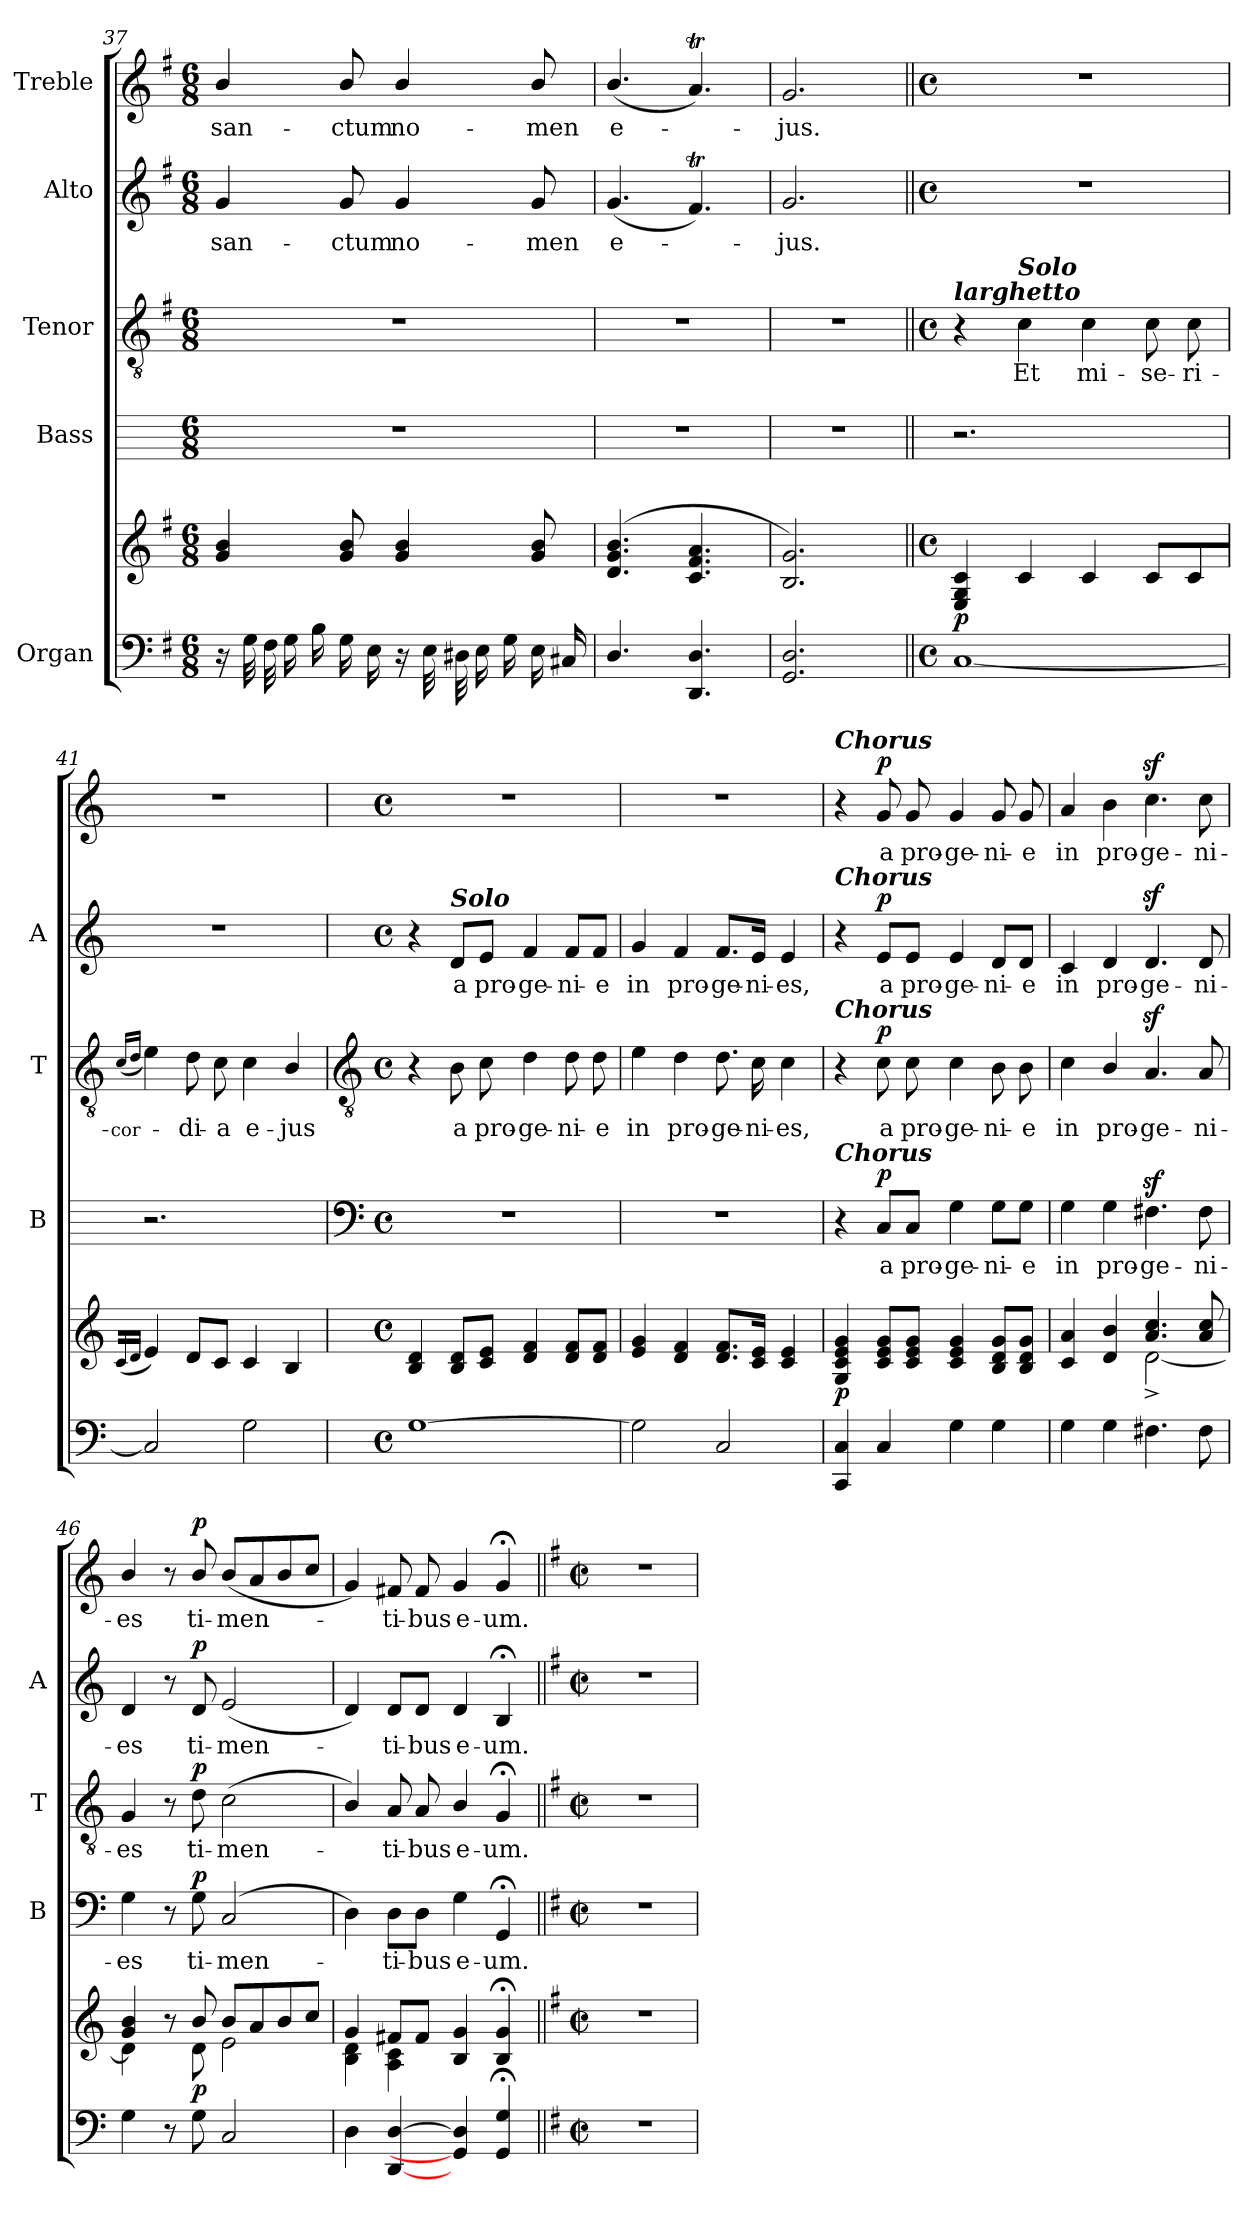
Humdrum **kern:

**kern	**kern	**dynam	**kern	**text	**dynam	**kern	**text	**dynam	**kern	**text	**dynam	**kern	**text	**dynam
*part5	*part5	*part5	*part4	*part4	*part4	*part3	*part3	*part3	*part2	*part2	*part2	*part1	*part1	*part1
*staff6	*staff5	*staff5/6	*staff4	*staff4	*staff4	*staff3	*staff3	*staff3	*staff2	*staff2	*staff2	*staff1	*staff1	*staff1
*I"Organ	*	*	*I"Bass	*	*	*I"Tenor	*	*	*I"Alto	*	*	*I"Treble	*	*
*	*	*	*I'B	*	*	*I'T	*	*	*I'A	*	*	*	*	*
*clefF4	*clefG2	*	*	*	*	*clefGv2	*	*	*clefG2	*	*	*clefG2	*	*
*k[f#]	*k[f#]	*	*	*	*	*k[f#]	*	*	*k[f#]	*	*	*k[f#]	*	*
*G:	*G:	*	*	*	*	*G:	*	*	*G:	*	*	*G:	*	*
*M6/8	*M6/8	*	*M6/8	*	*	*M6/8	*	*	*M6/8	*	*	*M6/8	*	*
=37	=37	=37	=37	=37	=37	=37	=37	=37	=37	=37	=37	=37	=37	=37
*	*^	*	*	*	*	*	*	*	*	*	*	*	*	*
!	!	!LO:N:vis=1	!	!	!	!	!LO:N:vis=1	!	!	!	!LO:LY:b	!	!	!LO:LY:b	!
16r	4g/ 4b/	2.ryy	.	2.r	.	.	2.r	.	.	4g	san-	.	4b/	san-	.
32GLLL	.	.	.	.	.	.	.	.	.	.	.	.	.	.	.
32F#	.	.	.	.	.	.	.	.	.	.	.	.	.	.	.
16G	.	.	.	.	.	.	.	.	.	.	.	.	.	.	.
16B	.	.	.	.	.	.	.	.	.	.	.	.	.	.	.
!	!	!	!	!	!	!	!	!	!	!	!LO:LY:b	!	!	!LO:LY:b	!
16G	8g/ 8b/	.	.	.	.	.	.	.	.	8g	-ctum	.	8b/	-ctum	.
16EJJ	.	.	.	.	.	.	.	.	.	.	.	.	.	.	.
!	!	!	!	!	!	!	!	!	!	!	!LO:LY:b	!	!	!LO:LY:b	!
16r	4g/ 4b/	.	.	.	.	.	.	.	.	4g	no-	.	4b/	no-	.
32ELLL	.	.	.	.	.	.	.	.	.	.	.	.	.	.	.
32D#X	.	.	.	.	.	.	.	.	.	.	.	.	.	.	.
16E	.	.	.	.	.	.	.	.	.	.	.	.	.	.	.
16G	.	.	.	.	.	.	.	.	.	.	.	.	.	.	.
!	!	!	!	!	!	!	!	!	!	!	!LO:LY:b	!	!	!LO:LY:b	!
16E	8g/ 8b/	.	.	.	.	.	.	.	.	8g	-men	.	8b/	-men	.
16C#XJJ	.	.	.	.	.	.	.	.	.	.	.	.	.	.	.
=38	=38	=38	=38	=38	=38	=38	=38	=38	=38	=38	=38	=38	=38	=38	=38
!	!	!LO:N:vis=1	!	!	!	!	!LO:N:vis=1	!	!	!	!LO:LY:b	!	!	!LO:LY:b	!
4.D/	(>4.d/ 4.g/ 4.b/	2.ryy	.	2.r	.	.	2.r	.	.	(<4.g	e-	.	(<4.b/	e-	.
4.DD 4.D	4.c/ 4.f#/ 4.a/	.	.	.	.	.	.	.	.	4.f#t)	.	.	4.aT)	.	.
=39	=39	=39	=39	=39	=39	=39	=39	=39	=39	=39	=39	=39	=39	=39	=39
!	!	!LO:N:vis=1	!	!	!	!	!LO:N:vis=1	!	!	!	!LO:LY:b	!	!	!LO:LY:b	!
2.GG 2.D	2.B/ 2.g/)	2.ryy	.	2.r	.	.	2.r	.	.	2.g	jus.	.	2.g	jus.	.
*	*v	*v	*	*	*	*	*	*	*	*	*	*	*	*	*
=40||	=40||	=40||	=40||	=40||	=40||	=40||	=40||	=40||	=40||	=40||	=40||	=40||	=40||	=40||
*k[]	*k[]	*	*	*	*	*k[]	*	*	*k[]	*	*	*k[]	*	*
*C:	*C:	*	*	*	*	*C:	*	*	*C:	*	*	*C:	*	*
*M4/4	*M4/4	*	*	*	*	*M4/4	*	*	*M4/4	*	*	*M4/4	*	*
*met(c)	*met(c)	*	*	*	*	*met(c)	*	*	*met(c)	*	*	*met(c)	*	*
*	*^	*	*	*	*	*	*	*	*	*	*	*	*	*
!	!	!	!	!	!	!	!LO:TX:a:Bi:t=larghetto	!	!	!	!	!	!	!	!
!	!LO:TX:a:Bi:t=larghetto	!	!	!	!	!	!	!	!	!	!	!	!	!	!
!	!	!	!LO:DY:b	!	!	!	!	!	!	!	!	!	!	!	!
*	*v	*v	*	*	*	*	*	*	*	*	*	*	*	*	*
[1C	4E/ 4G/ 4c/	p	2.r	.	.	4r	.	.	1r	.	.	1r	.	.
!	!	!	!	!	!	!LO:TX:a:Bi:t=Solo	!	!	!	!	!	!	!	!
!	!	!	!	!	!	!	!LO:LY:b	!	!	!	!	!	!	!
.	4c/	.	.	.	.	4c	Et	.	.	.	.	.	.	.
!	!	!	!	!	!	!	!LO:LY:b	!	!	!	!	!	!	!
.	4c/	.	.	.	.	4c	mi-	.	.	.	.	.	.	.
!	!	!	!	!	!	!	!LO:LY:b	!	!	!	!	!	!	!
.	8c/L	.	4ryy	.	.	8c	-se-	.	.	.	.	.	.	.
!	!	!	!	!	!	!	!LO:LY:b	!	!	!	!	!	!	!
.	8c/	.	.	.	.	8c	-ri-	.	.	.	.	.	.	.
=41	=41	=41	=41	=41	=41	=41	=41	=41	=41	=41	=41	=41	=41	=41
!	!	!	!	!	!	!	!LO:LY:b	!	!	!	!	!	!	!
.	(>16qqc/L	.	.	.	.	(<16qqc/LL	-cor-	.	.	.	.	.	.	.
.	16qqd/JJ	.	.	.	.	16qqd/JJ	.	.	.	.	.	.	.	.
2C]	4e/)	.	2.r	.	.	4e)	.	.	1r	.	.	1r	.	.
!	!	!	!	!	!	!	!LO:LY:b	!	!	!	!	!	!	!
.	8d/L	.	.	.	.	8d	-di-	.	.	.	.	.	.	.
!	!	!	!	!	!	!	!LO:LY:b	!	!	!	!	!	!	!
.	8c/J	.	.	.	.	8c	-a	.	.	.	.	.	.	.
!	!	!	!	!	!	!	!LO:LY:b	!	!	!	!	!	!	!
2G	4c/	.	.	.	.	4c	e-	.	.	.	.	.	.	.
!	!	!	!	!	!	!	!LO:LY:b	!	!	!	!	!	!	!
.	4B/	.	4ryy	.	.	4B/	-jus	.	.	.	.	.	.	.
!!LO:LB:g=z
=42	=42	=42	=42	=42	=42	=42	=42	=42	=42	=42	=42	=42	=42	=42
*	*	*	*clefF4	*	*	*clefGv2	*	*	*	*	*	*	*	*
*	*	*	*k[]	*	*	*	*	*	*	*	*	*	*	*
*	*	*	*C:	*	*	*	*	*	*	*	*	*	*	*
*M4/4	*M4/4	*	*M4/4	*	*	*M4/4	*	*	*M4/4	*	*	*M4/4	*	*
*met(c)	*met(c)	*	*met(c)	*	*	*met(c)	*	*	*met(c)	*	*	*met(c)	*	*
*	*^	*	*	*	*	*	*	*	*	*	*	*	*	*
[1G	4B 4d	1ryy	.	1r	.	.	4r	.	.	4r	.	.	1r	.	.
!	!	!	!	!	!	!	!	!	!	!LO:TX:a:Bi:t=Solo	!	!	!	!	!
!	!	!	!	!	!	!	!	!LO:LY:b	!	!	!LO:LY:b	!	!	!	!
.	8B 8dL	.	.	.	.	.	8B	a	.	8d/L	a	.	.	.	.
!	!	!	!	!	!	!	!	!LO:LY:b	!	!	!LO:LY:b	!	!	!	!
.	8c 8eJ	.	.	.	.	.	8c	pro-	.	8e/J	pro-	.	.	.	.
!	!	!	!	!	!	!	!	!LO:LY:b	!	!	!LO:LY:b	!	!	!	!
.	4d 4f	.	.	.	.	.	4d	-ge-	.	4f	-ge-	.	.	.	.
!	!	!	!	!	!	!	!	!LO:LY:b	!	!	!LO:LY:b	!	!	!	!
.	8d 8fL	.	.	.	.	.	8d	-ni-	.	8f/L	-ni-	.	.	.	.
!	!	!	!	!	!	!	!	!LO:LY:b	!	!	!LO:LY:b	!	!	!	!
.	8d 8fJ	.	.	.	.	.	8d	-e	.	8f/J	-e	.	.	.	.
=43	=43	=43	=43	=43	=43	=43	=43	=43	=43	=43	=43	=43	=43	=43	=43
!	!	!	!	!	!	!	!	!LO:LY:b	!	!	!LO:LY:b	!	!	!	!
2G]	4e 4g	1ryy	.	1r	.	.	4e	in	.	4g	in	.	1r	.	.
!	!	!	!	!	!	!	!	!LO:LY:b	!	!	!LO:LY:b	!	!	!	!
.	4d 4f	.	.	.	.	.	4d	pro-	.	4f	pro-	.	.	.	.
!	!	!	!	!	!	!	!	!LO:LY:b	!	!	!LO:LY:b	!	!	!	!
2C	8.d 8.fL	.	.	.	.	.	8.d	-ge-	.	8.f/L	-ge-	.	.	.	.
!	!	!	!	!	!	!	!	!LO:LY:b	!	!	!LO:LY:b	!	!	!	!
.	16c 16eJ	.	.	.	.	.	16c	-ni-	.	16e/Jk	-ni-	.	.	.	.
!	!	!	!	!	!	!	!	!LO:LY:b	!	!	!LO:LY:b	!	!	!	!
.	4c 4e	.	.	.	.	.	4c	-es,	.	4e	-es,	.	.	.	.
=44	=44	=44	=44	=44	=44	=44	=44	=44	=44	=44	=44	=44	=44	=44	=44
!	!	!	!	!	!	!	!	!	!	!	!	!	!LO:TX:a:Bi:t=Chorus	!	!
!	!	!	!	!	!	!	!	!	!	!LO:TX:a:Bi:t=Chorus	!	!	!	!	!
!	!	!	!	!	!	!	!LO:TX:a:Bi:t=Chorus	!	!	!	!	!	!	!	!
!	!	!	!	!LO:TX:a:Bi:t=Chorus	!	!	!	!	!	!	!	!	!	!	!
!	!	!	!LO:DY:b	!	!	!	!	!	!	!	!	!	!	!	!
4CC 4C	4G 4c 4e 4g	1ryy	p	4r	.	.	4r	.	.	4r	.	.	4r	.	.
!	!	!	!	!	!LO:LY:b	!LO:DY:b	!	!LO:LY:b	!LO:DY:b	!	!LO:LY:b	!LO:DY:b	!	!LO:LY:b	!LO:DY:b
4C	8c 8e 8gL	.	.	8C/L	a	p	8c	a	p	8e/L	a	p	8g	a	p
!	!	!	!	!	!LO:LY:b	!	!	!LO:LY:b	!	!	!LO:LY:b	!	!	!LO:LY:b	!
.	8c 8e 8gJ	.	.	8C/J	pro-	.	8c	pro-	.	8e/J	pro-	.	8g	pro-	.
!	!	!	!	!	!LO:LY:b	!	!	!LO:LY:b	!	!	!LO:LY:b	!	!	!LO:LY:b	!
4G	4c 4e 4g	.	.	4G	-ge-	.	4c	-ge-	.	4e	-ge-	.	4g	-ge-	.
!	!	!	!	!	!LO:LY:b	!	!	!LO:LY:b	!	!	!LO:LY:b	!	!	!LO:LY:b	!
4G	8B 8d 8gL	.	.	8G\L	-ni-	.	8B	-ni-	.	8d/L	-ni-	.	8g	-ni-	.
!	!	!	!	!	!LO:LY:b	!	!	!LO:LY:b	!	!	!LO:LY:b	!	!	!LO:LY:b	!
.	8B 8d 8gJ	.	.	8G\J	-e	.	8B	-e	.	8d/J	-e	.	8g	-e	.
=45	=45	=45	=45	=45	=45	=45	=45	=45	=45	=45	=45	=45	=45	=45	=45
!	!	!	!	!	!LO:LY:b	!	!	!LO:LY:b	!	!	!LO:LY:b	!	!	!LO:LY:b	!
4G	4c 4a	2ryy	.	4G	in	.	4c	in	.	4c	in	.	4a	in	.
!	!	!	!	!	!LO:LY:b	!	!	!LO:LY:b	!	!	!LO:LY:b	!	!	!LO:LY:b	!
4G	4d 4b	.	.	4G	pro-	.	4B/	pro-	.	4d	pro-	.	4b	pro-	.
!	!	!	!	!	!LO:LY:b	!	!	!LO:LY:b	!	!	!LO:LY:b	!	!	!LO:LY:b	!
4.F#X	4.a/ 4.cc/	[2d^\	.	4.F#Xz>	-ge-	.	4.Az<	-ge-	.	4.dz<	-ge-	.	4.ccz<	-ge-	.
!	!	!	!	!	!LO:LY:b	!	!	!LO:LY:b	!	!	!LO:LY:b	!	!	!LO:LY:b	!
8F#	8a/ 8cc/	.	.	8F#	-ni-	.	8A	-ni-	.	8d	-ni-	.	8cc	-ni-	.
=46	=46	=46	=46	=46	=46	=46	=46	=46	=46	=46	=46	=46	=46	=46	=46
!	!	!	!	!	!LO:LY:b	!	!	!LO:LY:b	!	!	!LO:LY:b	!	!	!LO:LY:b	!
4G	4g 4b	4d\]	.	4G	-es	.	4G	-es	.	4d	-es	.	4b/	-es	.
8r	8r	8ryy	.	8r	.	.	8r	.	.	8r	.	.	8r	.	.
!	!	!	!LO:DY:b	!	!LO:LY:b	!LO:DY:b	!	!LO:LY:b	!LO:DY:b	!	!LO:LY:b	!LO:DY:b	!	!LO:LY:b	!LO:DY:b
8G	8b/	8d\	p	8G	ti-	p	8d	ti-	p	8d	ti-	p	8b/	ti-	p
!	!	!	!	!	!LO:LY:b	!	!	!LO:LY:b	!	!	!LO:LY:b	!	!	!LO:LY:b	!
2C	8b/L	2e\	.	(<2C	-men-	.	(<2c	-men-	.	(<2e	-men-	.	(<8b/L	-men-	.
.	8a/	.	.	.	.	.	.	.	.	.	.	.	8a/	.	.
.	8b/	.	.	.	.	.	.	.	.	.	.	.	8b/	.	.
.	8cc/J	.	.	.	.	.	.	.	.	.	.	.	8cc/J	.	.
=47	=47	=47	=47	=47	=47	=47	=47	=47	=47	=47	=47	=47	=47	=47	=47
4D	4g	4B\ 4d\	.	4D)	.	.	4B/)	.	.	4d)	.	.	4g)	.	.
!	!	!	!	!	!LO:LY:b	!	!	!LO:LY:b	!	!	!LO:LY:b	!	!	!LO:LY:b	!
[4DD [4D	8f#XL	4A\ 4c\	.	8D\L	ti-	.	8A	ti-	.	8d/L	ti-	.	8f#X	ti-	.
!	!	!	!	!	!LO:LY:b	!	!	!LO:LY:b	!	!	!LO:LY:b	!	!	!LO:LY:b	!
.	8f#J	.	.	8D\J	-bus	.	8A	-bus	.	8d/J	-bus	.	8f#	-bus	.
!	!	!	!	!	!LO:LY:b	!	!	!LO:LY:b	!	!	!LO:LY:b	!	!	!LO:LY:b	!
4GG] 4D]	4B 4g	2ryy	.	4G	e-	.	4B/	e-	.	4d	e-	.	4g	e-	.
!	!	!	!	!	!LO:LY:b	!	!	!LO:LY:b	!	!	!LO:LY:b	!	!	!LO:LY:b	!
4GG; 4G;	4B;< 4g;<	.	.	4GG;<	-um.	.	4G;<	-um.	.	4B;<	-um.	.	4g;<	-um.	.
*	*v	*v	*	*	*	*	*	*	*	*	*	*	*	*	*
=48||	=48||	=48||	=48||	=48||	=48||	=48||	=48||	=48||	=48||	=48||	=48||	=48||	=48||	=48||
*k[f#]	*k[f#]	*	*k[f#]	*	*	*k[f#]	*	*	*k[f#]	*	*	*k[f#]	*	*
*G:	*G:	*	*G:	*	*	*G:	*	*	*G:	*	*	*G:	*	*
*M2/2	*M2/2	*	*M2/2	*	*	*M2/2	*	*	*M2/2	*	*	*M2/2	*	*
*met(c|)	*met(c|)	*	*met(c|)	*	*	*met(c|)	*	*	*met(c|)	*	*	*met(c|)	*	*
1r	1r	.	1r	.	.	1r	.	.	1r	.	.	1r	.	.
=	=	=	=	=	=	=	=	=	=	=	=	=	=	=
*-	*-	*-	*-	*-	*-	*-	*-	*-	*-	*-	*-	*-	*-	*-
